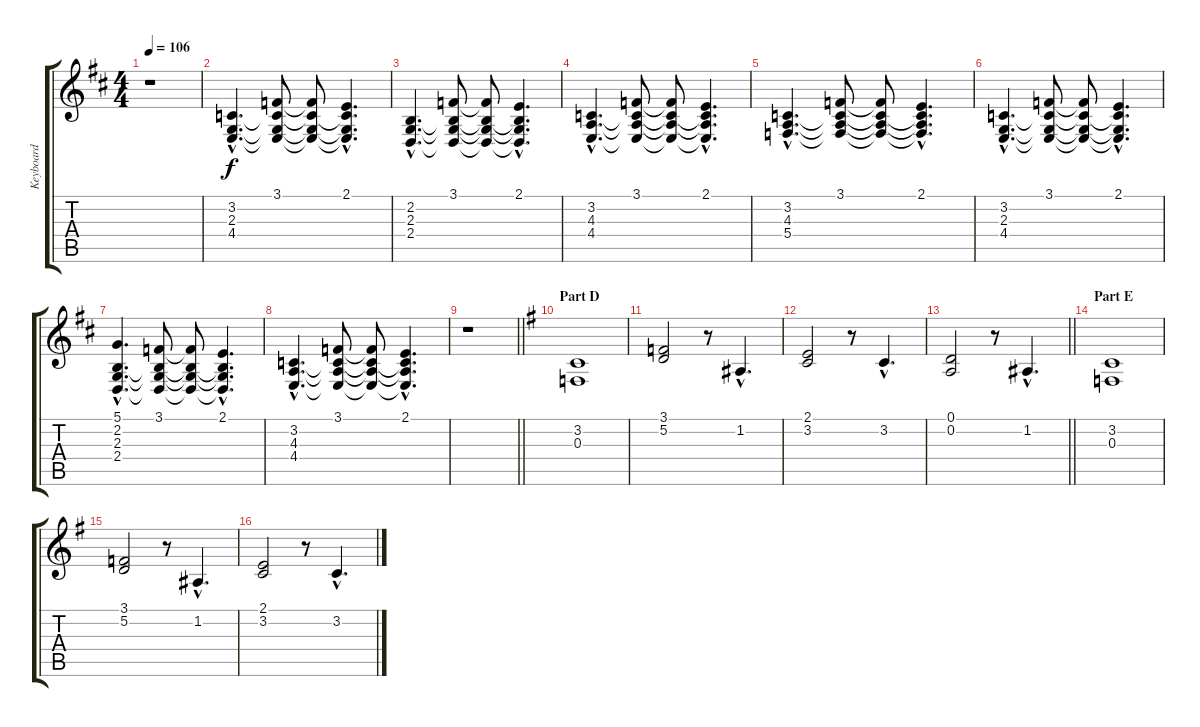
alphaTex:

\track ("Keyboard" "Keyboard") {instrument pad3polysynth}
\staff {score tabs}
\tuning (D4 A3 F3 C3 G2 D2) {hide}
\ts (4 4)
\tempo 106
\clef g2
\ks d
r.1{dy f} |
(3.2{hac} 2.3{hac} 4.4{hac}).4{d instrument rockorgan} (3.1 3.2{t} 2.3{t} 4.4{t}).8 (3.1{t} 3.2{t} 2.3{t} 4.4{t}).8 (2.1{hac} 3.2{hac t} 2.3{hac t} 4.4{hac t}).4{d} |
(2.2{hac} 2.3{hac} 2.4{hac}).4{d} (3.1 2.2{t} 2.3{t} 2.4{t}).8 (3.1{t} 2.2{t} 2.3{t} 2.4{t}).8 (2.1{hac} 2.2{hac t} 2.3{hac t} 2.4{hac t}).4{d} |
(3.2{hac} 4.3{hac} 4.4{hac}).4{d} (3.1 3.2{t} 4.3{t} 4.4{t}).8 (3.1{t} 3.2{t} 4.3{t} 4.4{t}).8 (2.1{hac} 3.2{hac t} 4.3{hac t} 4.4{hac t}).4{d} |
(3.2{hac} 4.3{hac} 5.4{hac}).4{d} (3.1 3.2{t} 4.3{t} 5.4{t}).8 (3.1{t} 3.2{t} 4.3{t} 5.4{t}).8 (2.1{hac} 3.2{hac t} 4.3{hac t} 5.4{hac t}).4{d} |
(3.2{hac} 2.3{hac} 4.4{hac}).4{d} (3.1 3.2{t} 2.3{t} 4.4{t}).8 (3.1{t} 3.2{t} 2.3{t} 4.4{t}).8 (2.1{hac} 3.2{hac t} 2.3{hac t} 4.4{hac t}).4{d} |
(5.1{hac} 2.2{hac} 2.3{hac} 2.4{hac}).4{d} (3.1 2.2{t} 2.3{t} 2.4{t}).8 (3.1{t} 2.2{t} 2.3{t} 2.4{t}).8 (2.1{hac} 2.2{hac t} 2.3{hac t} 2.4{hac t}).4{d} |
(3.2{hac} 4.3{hac} 4.4{hac}).4{d} (3.1 3.2{t} 4.3{t} 4.4{t}).8 (3.1{t} 3.2{t} 4.3{t} 4.4{t}).8 (2.1{hac} 3.2{hac t} 4.3{hac t} 4.4{hac t}).4{d} |
\barLineRight lightlight
r.1 |
\section ("" "Part D")
\ks g
(3.2 0.3).1{instrument electricgrandpiano} |
(3.1 5.2).2 r.8 1.2{hac}.4{d} |
(2.1 3.2).2 r.8 3.2{hac}.4{d} |
\barLineRight lightlight
(0.1 0.2).2 r.8 1.2{hac}.4{d} |
\section ("" "Part E")
(3.2 0.3).1 |
(3.1 5.2).2 r.8 1.2{hac}.4{d} |
(2.1 3.2).2 r.8 3.2{hac}.4{d}
